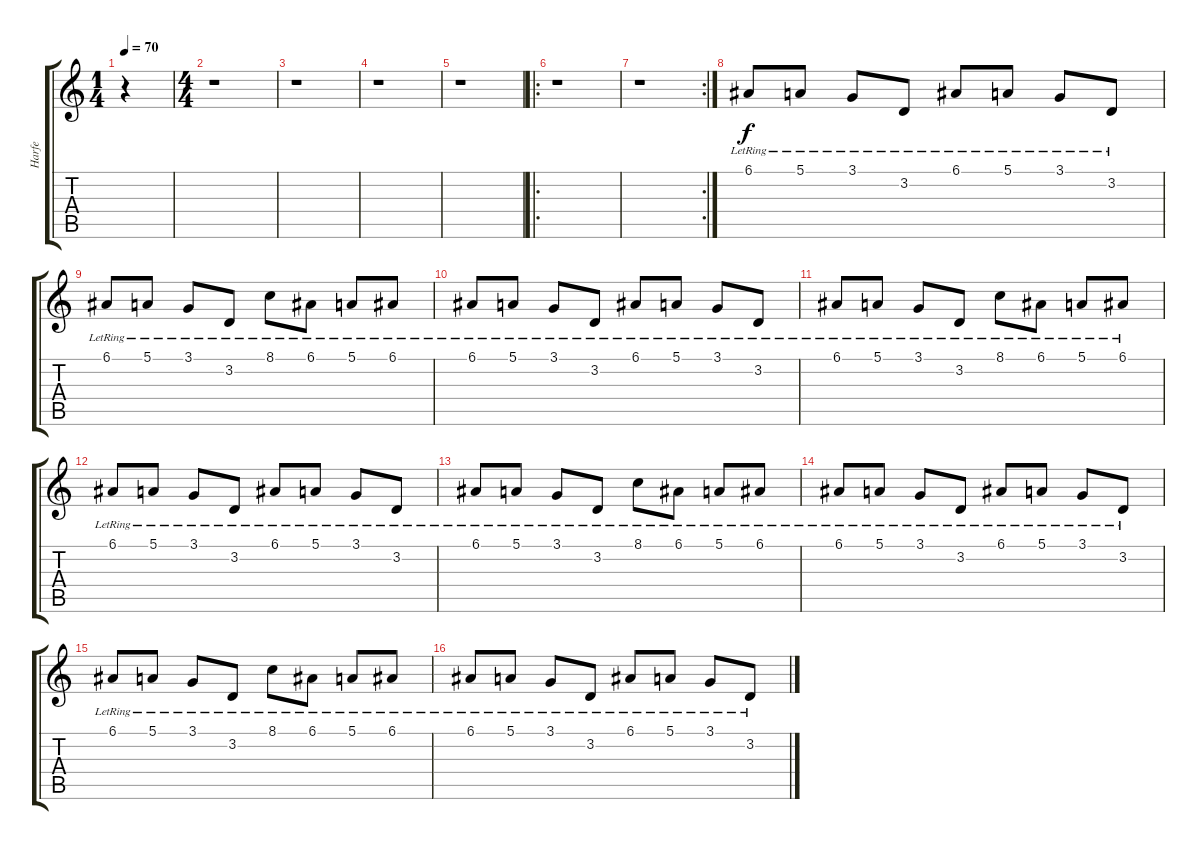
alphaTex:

\track ("Harfe" "Harfe") {instrument orchestralharp}
\staff {score tabs}
\tuning (E4 B3 G3 D3 A2 E2) {hide}
\ts (1 4)
\tempo 70
\clef g2
\ks c
r.4{dy f instrument orchestralharp} |
\ts (4 4)
r.1 |
r.1 |
r.1 |
r.1 |
\ro
r.1 |
\rc 2
r.1 |
6.1{lr}.8 5.1{lr}.8 3.1{lr}.8 3.2{lr}.8 6.1{lr}.8 5.1{lr}.8 3.1{lr}.8 3.2{lr}.8 |
6.1{lr}.8 5.1{lr}.8 3.1{lr}.8 3.2{lr}.8 8.1{lr}.8 6.1{lr}.8 5.1{lr}.8 6.1{lr}.8 |
6.1{lr}.8 5.1{lr}.8 3.1{lr}.8 3.2{lr}.8 6.1{lr}.8 5.1{lr}.8 3.1{lr}.8 3.2{lr}.8 |
6.1{lr}.8 5.1{lr}.8 3.1{lr}.8 3.2{lr}.8 8.1{lr}.8 6.1{lr}.8 5.1{lr}.8 6.1{lr}.8 |
6.1{lr}.8 5.1{lr}.8 3.1{lr}.8 3.2{lr}.8 6.1{lr}.8 5.1{lr}.8 3.1{lr}.8 3.2{lr}.8 |
6.1{lr}.8 5.1{lr}.8 3.1{lr}.8 3.2{lr}.8 8.1{lr}.8 6.1{lr}.8 5.1{lr}.8 6.1{lr}.8 |
6.1{lr}.8 5.1{lr}.8 3.1{lr}.8 3.2{lr}.8 6.1{lr}.8 5.1{lr}.8 3.1{lr}.8 3.2{lr}.8 |
6.1{lr}.8 5.1{lr}.8 3.1{lr}.8 3.2{lr}.8 8.1{lr}.8 6.1{lr}.8 5.1{lr}.8 6.1{lr}.8 |
6.1{lr}.8 5.1{lr}.8 3.1{lr}.8 3.2{lr}.8 6.1{lr}.8 5.1{lr}.8 3.1{lr}.8 3.2{lr}.8
